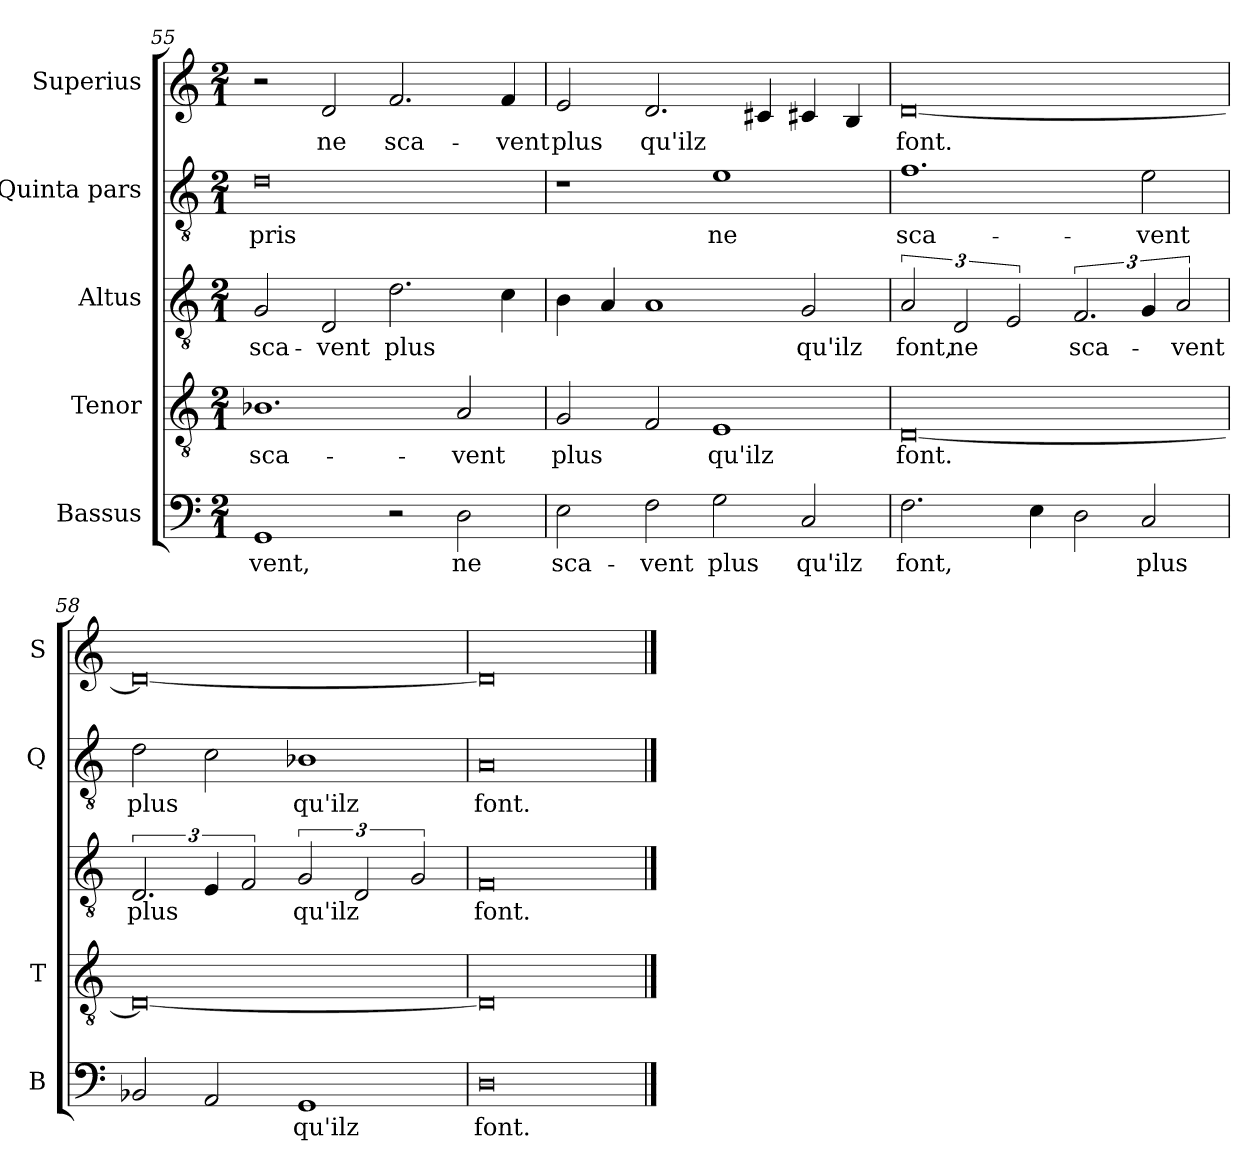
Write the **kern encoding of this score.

**kern	**text	**kern	**text	**kern	**text	**kern	**text	**kern	**text
*part5	*part5	*part4	*part4	*part3	*part3	*part2	*part2	*part1	*part1
*staff5	*staff5	*staff4	*staff4	*staff3	*staff3	*staff2	*staff2	*staff1	*staff1
*I"Bassus	*	*I"Tenor	*	*I"Altus	*	*I"Quinta pars	*	*I"Superius	*
*I'B	*	*I'T	*	*	*	*I'Q	*	*I'S	*
*clefF4	*	*clefGv2	*	*clefGv2	*	*clefGv2	*	*clefG2	*
*k[]	*	*k[]	*	*k[]	*	*k[]	*	*k[]	*
*M2/1	*	*M2/1	*	*M2/1	*	*M2/1	*	*M2/1	*
=55	=55	=55	=55	=55	=55	=55	=55	=55	=55
1GG	-vent,	1.B-X	sca-	2G/	sca-	0d	pris	2r	.
.	.	.	.	2D/	-vent	.	.	2d/	ne
2r	.	.	.	2.d\	plus	.	.	2.f/	sca-
2D\	ne	2A	-vent	.	.	.	.	.	.
.	.	.	.	4c\	.	.	.	4f/	-vent
=56	=56	=56	=56	=56	=56	=56	=56	=56	=56
2E\	sca-	2G	plus	4B\	.	1r	.	2e/	plus
.	.	.	.	4A/	.	.	.	.	.
2F\	-vent	2F	.	1A	.	.	.	2.d/	qu'ilz
2G\	plus	1E	qu'ilz	.	.	1e	ne	.	.
.	.	.	.	.	.	.	.	4c#X/	.
2C/	qu'ilz	.	.	2G/	qu'ilz	.	.	4c#X/	.
.	.	.	.	.	.	.	.	4B/	.
=57	=57	=57	=57	=57	=57	=57	=57	=57	=57
2.F\	font,	[0D	font.	3A/	font,	1.f	sca-	[0d	font.
.	.	.	.	3D/	ne	.	.	.	.
.	.	.	.	3E/	.	.	.	.	.
4E\	.	.	.	.	.	.	.	.	.
2D\	.	.	.	3.F/	sca-	.	.	.	.
2C/	plus	.	.	6G/	.	2e\	-vent	.	.
.	.	.	.	3A/	-vent	.	.	.	.
=58	=58	=58	=58	=58	=58	=58	=58	=58	=58
2BB-X/	.	0D_	.	3.D/	plus	2d\	plus	0d_	.
2AA/	.	.	.	6E/	.	2c\	.	.	.
.	.	.	.	3F/	.	.	.	.	.
1GG	qu'ilz	.	.	3G/	qu'ilz	1B-X	qu'ilz	.	.
.	.	.	.	3D/	.	.	.	.	.
.	.	.	.	3G/	.	.	.	.	.
=59	=59	=59	=59	=59	=59	=59	=59	=59	=59
0D	font.	0D]	.	0F	font.	0A	font.	0d]	.
==	==	==	==	==	==	==	==	==	==
*-	*-	*-	*-	*-	*-	*-	*-	*-	*-
